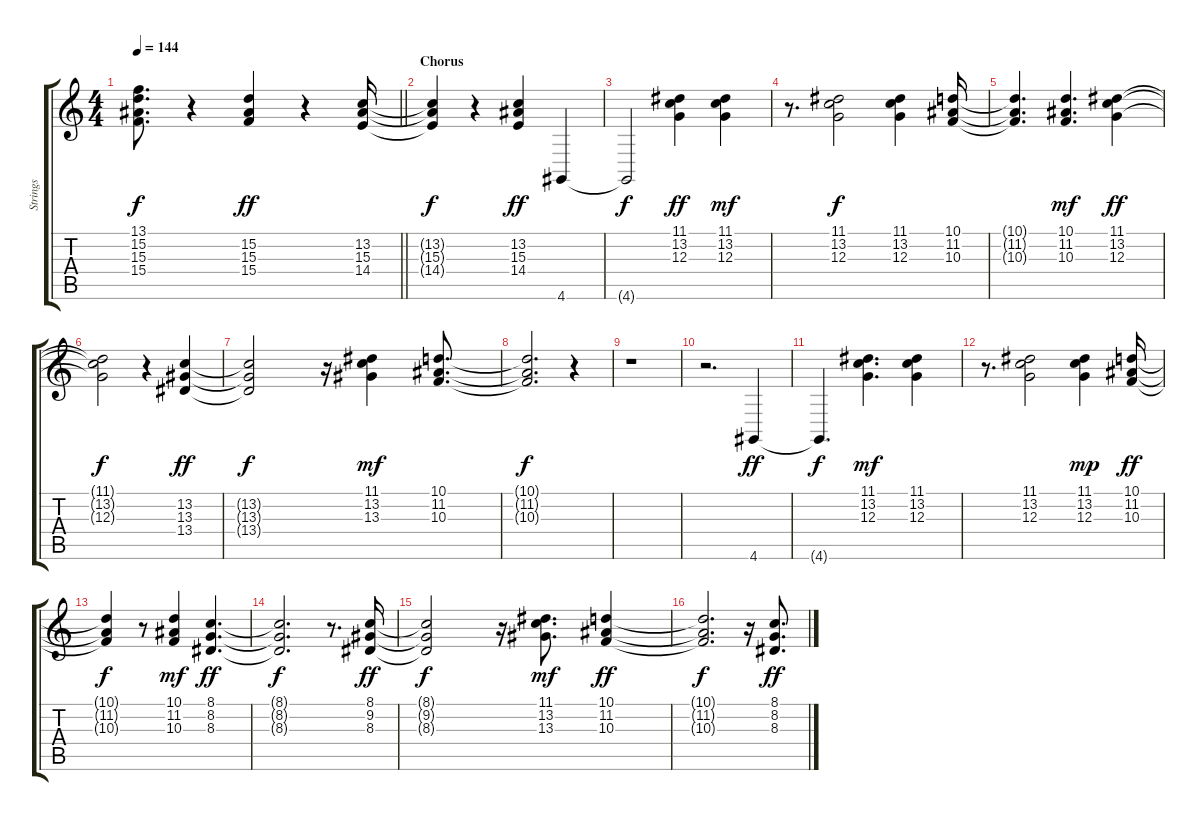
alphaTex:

\track ("Strings" "Strings") {instrument harpsichord}
\staff {score tabs}
\tuning (E4 B3 G3 D3 A2 E2) {hide}
\ts (4 4)
\tempo 144
\clef g2
\barLineRight lightlight
\ks c
(13.1{t} 15.2{t} 15.3{t} 15.4{t}).8{d dy f} r.4 (15.2 15.3 15.4).4{dy ff} r.4 (13.2 15.3 14.4).16 |
\section ("" "Chorus")
(13.2{t} 15.3{t} 14.4{t}).4{dy f} r.4 (13.2 15.3 14.4).4{dy ff} 4.6.4 |
4.6{t}.2{dy f} (11.1 13.2 12.3).4{dy ff} (11.1 13.2 12.3).4{dy mf} |
r.8{d} (11.1 13.2 12.3).2{dy f} (11.1 13.2 12.3).4 (10.1 11.2 10.3).16 |
(10.1{t} 11.2{t} 10.3{t}).4{d} (10.1 11.2 10.3).4{d dy mf} (11.1 13.2 12.3).4{dy ff} |
(11.1{t} 13.2{t} 12.3{t}).2{dy f} r.4 (13.2 13.3 13.4).4{dy ff} |
(13.2{t} 13.3{t} 13.4{t}).2{dy f} r.16 (11.1 13.2 13.3).4{dy mf} (10.1 11.2 10.3).8{d} |
(10.1{t} 11.2{t} 10.3{t}).2{d dy f} r.4 |
r.1 |
r.2{d} 4.6.4{dy ff} |
4.6{t}.4{d dy f} (11.1 13.2 12.3).4{d dy mf} (11.1 13.2 12.3).4 |
r.8{d} (11.1 13.2 12.3).2 (11.1 13.2 12.3).4{dy mp} (10.1 11.2 10.3).16{dy ff} |
(10.1{t} 11.2{t} 10.3{t}).4{dy f} r.8 (10.1 11.2 10.3).4{dy mf} (8.1 8.2 8.3).4{d dy ff} |
(8.1{t} 8.2{t} 8.3{t}).2{d dy f} r.8{d} (8.1 9.2 8.3).16{dy ff} |
(8.1{t} 9.2{t} 8.3{t}).2{dy f} r.16 (11.1 13.2 13.3).8{d dy mf} (10.1 11.2 10.3).4{dy ff} |
(10.1{t} 11.2{t} 10.3{t}).2{d dy f} r.16 (8.1 8.2 8.3).8{d dy ff}
